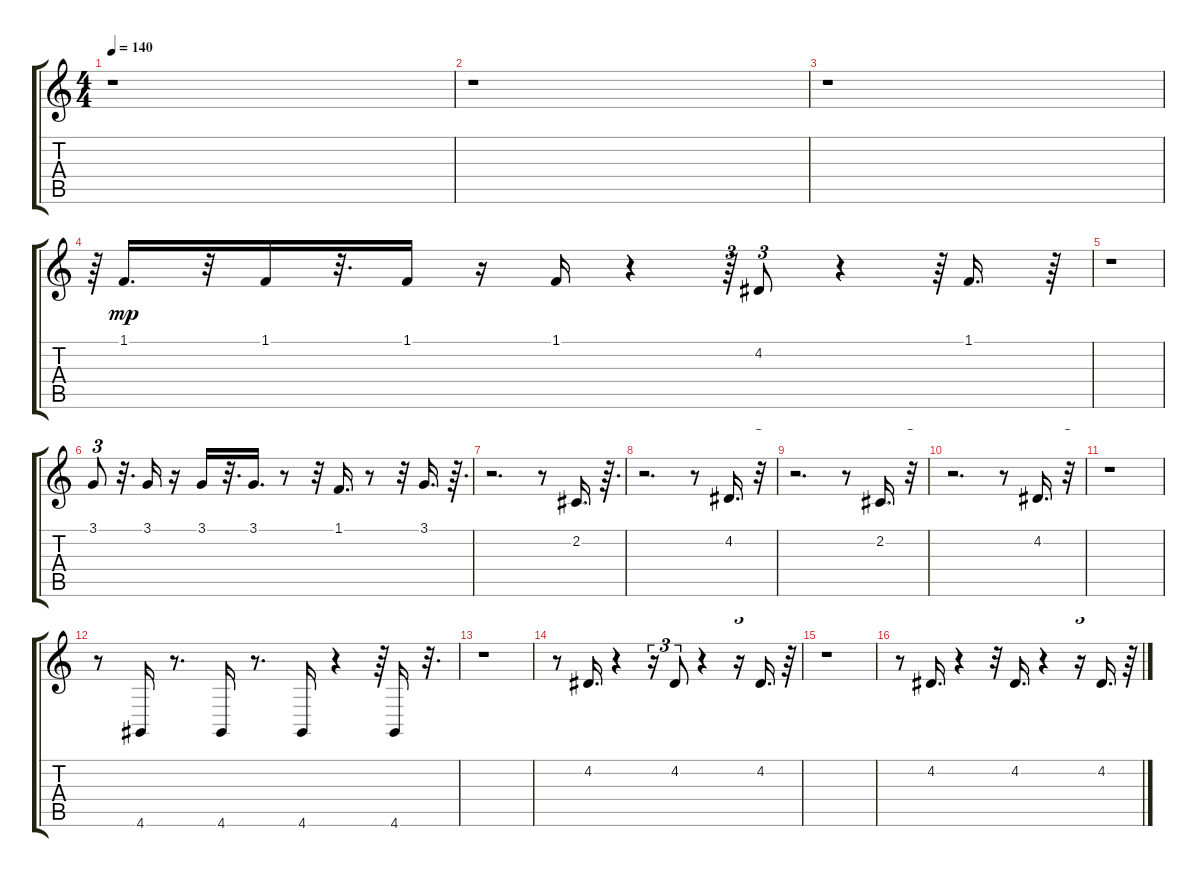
\track "" {instrument tenorsax}
\staff {score tabs}
\tuning (E4 B3 G3 D3 A2 E2) {hide}
\ts (4 4)
\tempo 140
\clef g2
\ks c
r.1{dy mp} |
r.1 |
r.1 |
r.64{tu (3 2)} 1.1.16{d} r.32 1.1.16 r.32{d} 1.1.16 r.16 1.1.16 r.4{tu (3 2)} r.64{tu (3 2)} 4.2.8{tu (3 2)} r.4{tu (3 2)} r.64{tu (3 2)} 1.1.16{d} r.64 |
r.1 |
3.1.8{tu (3 2)} r.32{d} 3.1.16 r.16 3.1.16 r.32{d} 3.1.16{d} r.8 r.32 1.1.16{d} r.8 r.32 3.1.16{d} r.64{d} |
r.2{d} r.8 2.2.16{d} r.64{d} |
r.2{d} r.8 4.2.16{d} r.32{tu (3 2)} |
r.2{d} r.8 2.2.16{d} r.32{tu (3 2)} |
r.2{d} r.8 4.2.16{d} r.32{tu (3 2)} |
r.1 |
r.8 4.6.16 r.8{d} 4.6.16 r.8{d} 4.6.16 r.4{tu (3 2)} r.64{tu (3 2)} 4.6.16 r.32{d} |
r.1 |
r.8 4.2.16{d} r.4 r.16{tu (3 2)} 4.2.8{tu (3 2)} r.4 r.16{tu (3 2)} 4.2.16{d} r.64 |
r.1 |
r.8 4.2.16{d} r.4 r.32 4.2.16{d} r.4 r.16{tu (3 2)} 4.2.16{d} r.64
